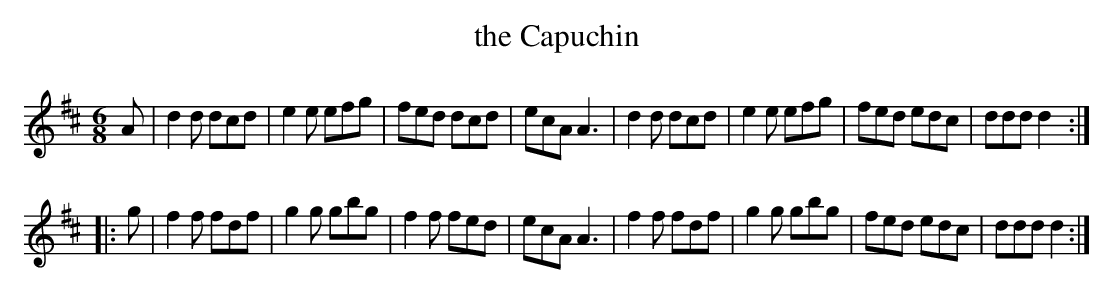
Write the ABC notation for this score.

X:1
T:the Capuchin
M:6/8
K:D major
A|\
d2d dcd| e2e efg| fed dcd| ecA A3|\
d2d dcd| e2e efg| fed edc| ddd d2::
g|\
f2f fdf| g2g gbg| f2f fed| ecA A3|\
f2f fdf| g2g gbg| fed edc| ddd d2:|
